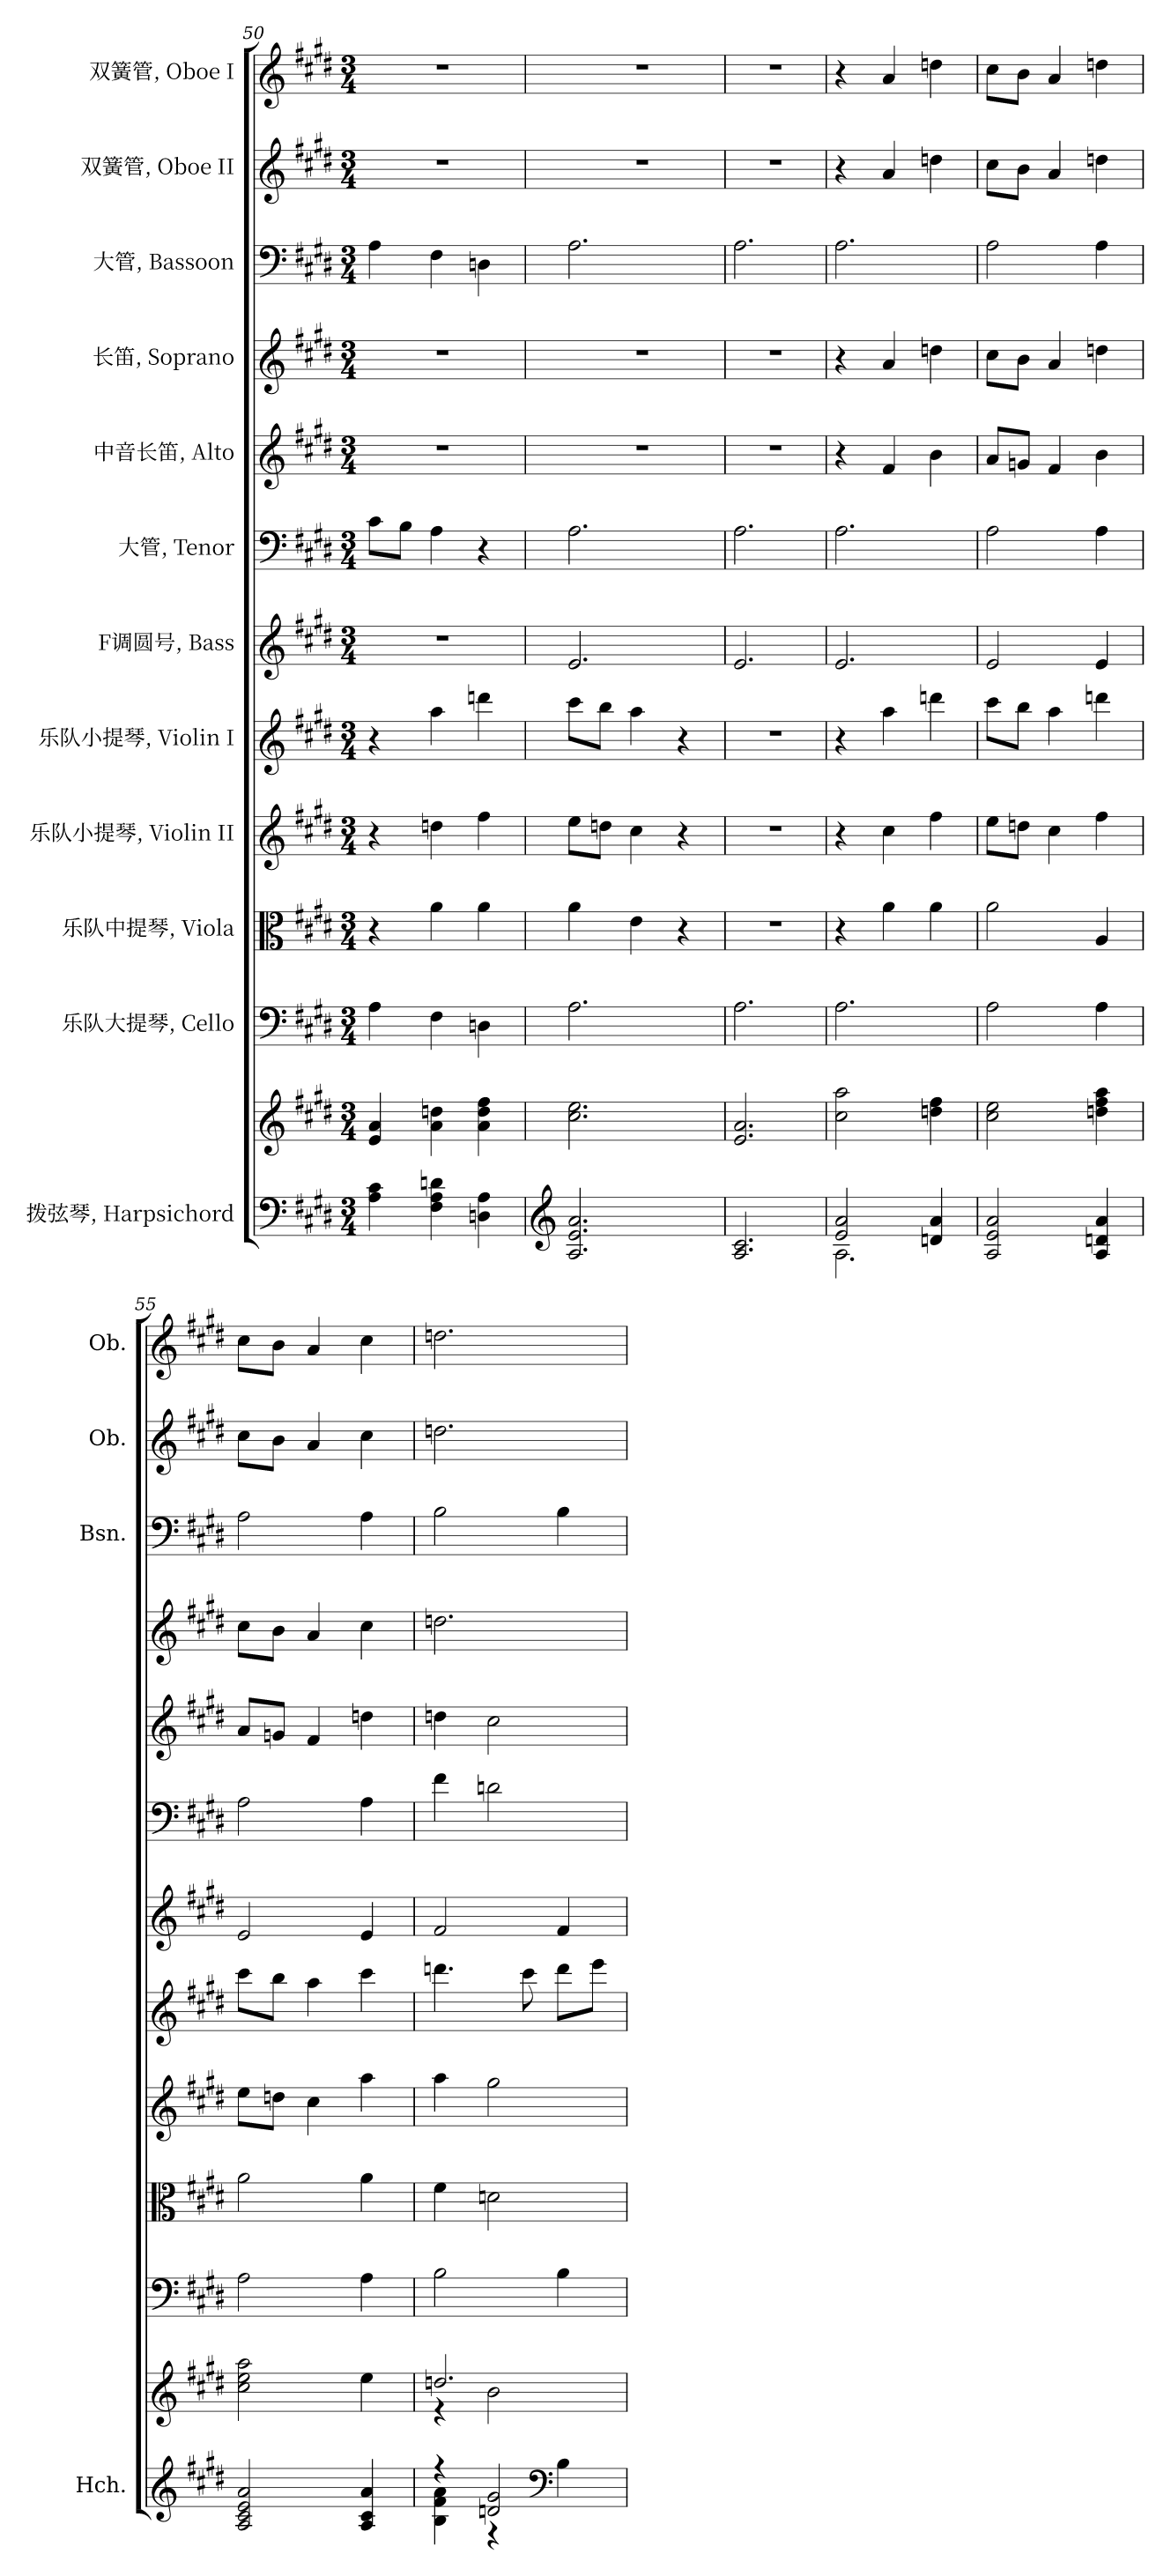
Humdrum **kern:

**kern	**kern	**kern	**kern	**kern	**kern	**kern	**kern	**kern	**kern	**kern	**kern	**kern
*part12	*part12	*part11	*part10	*part9	*part8	*part7	*part6	*part5	*part4	*part3	*part2	*part1
*staff13	*staff12	*staff11	*staff10	*staff9	*staff8	*staff7	*staff6	*staff5	*staff4	*staff3	*staff2	*staff1
*I"拨弦琴, Harpsichord	*	*I"乐队大提琴, Cello	*I"乐队中提琴, Viola	*I"乐队小提琴, Violin II	*I"乐队小提琴, Violin I	*I"F调圆号, Bass	*I"大管, Tenor	*I"中音长笛, Alto	*I"长笛, Soprano	*I"大管, Bassoon	*I"双簧管, Oboe II	*I"双簧管, Oboe I
*I'Hch.	*	*	*	*	*	*	*	*	*	*I'Bsn.	*I'Ob.	*I'Ob.
*clefF4	*clefG2	*clefF4	*clefC3	*clefG2	*clefG2	*clefG2	*clefF4	*clefG2	*clefG2	*clefF4	*clefG2	*clefG2
*	*	*	*	*	*	*ITrd4c7	*	*ITrd3c5	*	*	*	*
*k[f#c#g#d#]	*k[f#c#g#d#]	*k[f#c#g#d#]	*k[f#c#g#d#]	*k[f#c#g#d#]	*k[f#c#g#d#]	*k[f#c#g#]	*k[f#c#g#d#]	*k[f#c#g#d#a#]	*k[f#c#g#d#]	*k[f#c#g#d#]	*k[f#c#g#d#]	*k[f#c#g#d#]
*M3/4	*M3/4	*M3/4	*M3/4	*M3/4	*M3/4	*M3/4	*M3/4	*M3/4	*M3/4	*M3/4	*M3/4	*M3/4
=50	=50	=50	=50	=50	=50	=50	=50	=50	=50	=50	=50	=50
4A\ 4c#\	4e/ 4a/	4A\	4r	4r	4r	2.r	8c#\L	2.r	2.r	4A\	2.r	2.r
.	.	.	.	.	.	.	8B\J	.	.	.	.	.
4F#\ 4A\ 4dn\	4a\ 4ddn\	4F#\	4a\	4ddn\	4aa\	.	4A\	.	.	4F#\	.	.
4Dn\ 4A\	4a\ 4dd\ 4ff#\	4Dn\	4a\	4ff#\	4dddn\	.	4r	.	.	4Dn\	.	.
=51	=51	=51	=51	=51	=51	=51	=51	=51	=51	=51	=51	=51
*clefG2	*	*	*	*	*	*	*	*	*	*	*	*
2.A/ 2.e/ 2.a/	2.cc#\ 2.ee\	2.A\	4a\	8ee\L	8ccc#\L	2.A/	2.A\	2.r	2.r	2.A\	2.r	2.r
.	.	.	.	8ddn\J	8bb\J	.	.	.	.	.	.	.
.	.	.	4e\	4cc#\	4aa\	.	.	.	.	.	.	.
.	.	.	4r	4r	4r	.	.	.	.	.	.	.
=52	=52	=52	=52	=52	=52	=52	=52	=52	=52	=52	=52	=52
2.A/ 2.c#/	2.e/ 2.a/	2.A\	2.r	2.r	2.r	2.A/	2.A\	2.r	2.r	2.A\	2.r	2.r
=53	=53	=53	=53	=53	=53	=53	=53	=53	=53	=53	=53	=53
*^	*	*	*	*	*	*	*	*	*	*	*	*
2e/ 2a/	2.A\	2cc#\ 2aa\	2.A\	4r	4r	4r	2.A/	2.A\	4r	4r	2.A\	4r	4r
.	.	.	.	4a\	4cc#\	4aa\	.	.	4c#/	4a/	.	4a/	4a/
4dn/ 4a/	.	4ddn\ 4ff#\	.	4a\	4ff#\	4dddn\	.	.	4f#\	4ddn\	.	4ddn\	4ddn\
*v	*v	*	*	*	*	*	*	*	*	*	*	*	*
!!LO:PB:g=z
=54	=54	=54	=54	=54	=54	=54	=54	=54	=54	=54	=54	=54
2A/ 2e/ 2a/	2cc#\ 2ee\	2A\	2a\	8ee\L	8ccc#\L	2A/	2A\	8e/L	8cc#\L	2A\	8cc#\L	8cc#\L
.	.	.	.	8ddn\J	8bb\J	.	.	8dn/J	8b\J	.	8b\J	8b\J
.	.	.	.	4cc#\	4aa\	.	.	4c#/	4a/	.	4a/	4a/
4A/ 4dn/ 4a/	4ddn\ 4ff#\ 4aa\	4A\	4A/	4ff#\	4dddn\	4A/	4A\	4f#\	4ddn\	4A\	4ddn\	4ddn\
=55	=55	=55	=55	=55	=55	=55	=55	=55	=55	=55	=55	=55
2A/ 2c#/ 2e/ 2a/	2cc#\ 2ee\ 2aa\	2A\	2a\	8ee\L	8ccc#\L	2A/	2A\	8e/L	8cc#\L	2A\	8cc#\L	8cc#\L
.	.	.	.	8ddn\J	8bb\J	.	.	8dn/J	8b\J	.	8b\J	8b\J
.	.	.	.	4cc#\	4aa\	.	.	4c#/	4a/	.	4a/	4a/
4A/ 4c#/ 4a/	4ee\	4A\	4a\	4aa\	4ccc#\	4A/	4A\	4an\	4cc#\	4A\	4cc#\	4cc#\
=56	=56	=56	=56	=56	=56	=56	=56	=56	=56	=56	=56	=56
*^	*^	*	*	*	*	*	*	*	*	*	*	*
4r	4B\ 4f#\ 4a\	2.ddn/	4r	2B\	4f#\	4aa\	4.dddn\	2B/	4f#\	4an\	2.ddn\	2B\	2.ddn\	2.ddn\
2dn/ 2g#/	4r	.	2b\	.	2dn\	2gg#\	.	.	2dn\	2g#\	.	.	.	.
.	.	.	.	.	.	.	8ccc#\	.	.	.	.	.	.	.
*clefF4	*	*	*	*	*	*	*	*	*	*	*	*	*	*
.	4B\	.	.	4B\	.	.	8ddd\L	4B/	.	.	.	4B\	.	.
.	.	.	.	.	.	.	8eee\J	.	.	.	.	.	.	.
*v	*v	*	*	*	*	*	*	*	*	*	*	*	*	*
*	*v	*v	*	*	*	*	*	*	*	*	*	*	*
=	=	=	=	=	=	=	=	=	=	=	=	=
*-	*-	*-	*-	*-	*-	*-	*-	*-	*-	*-	*-	*-
